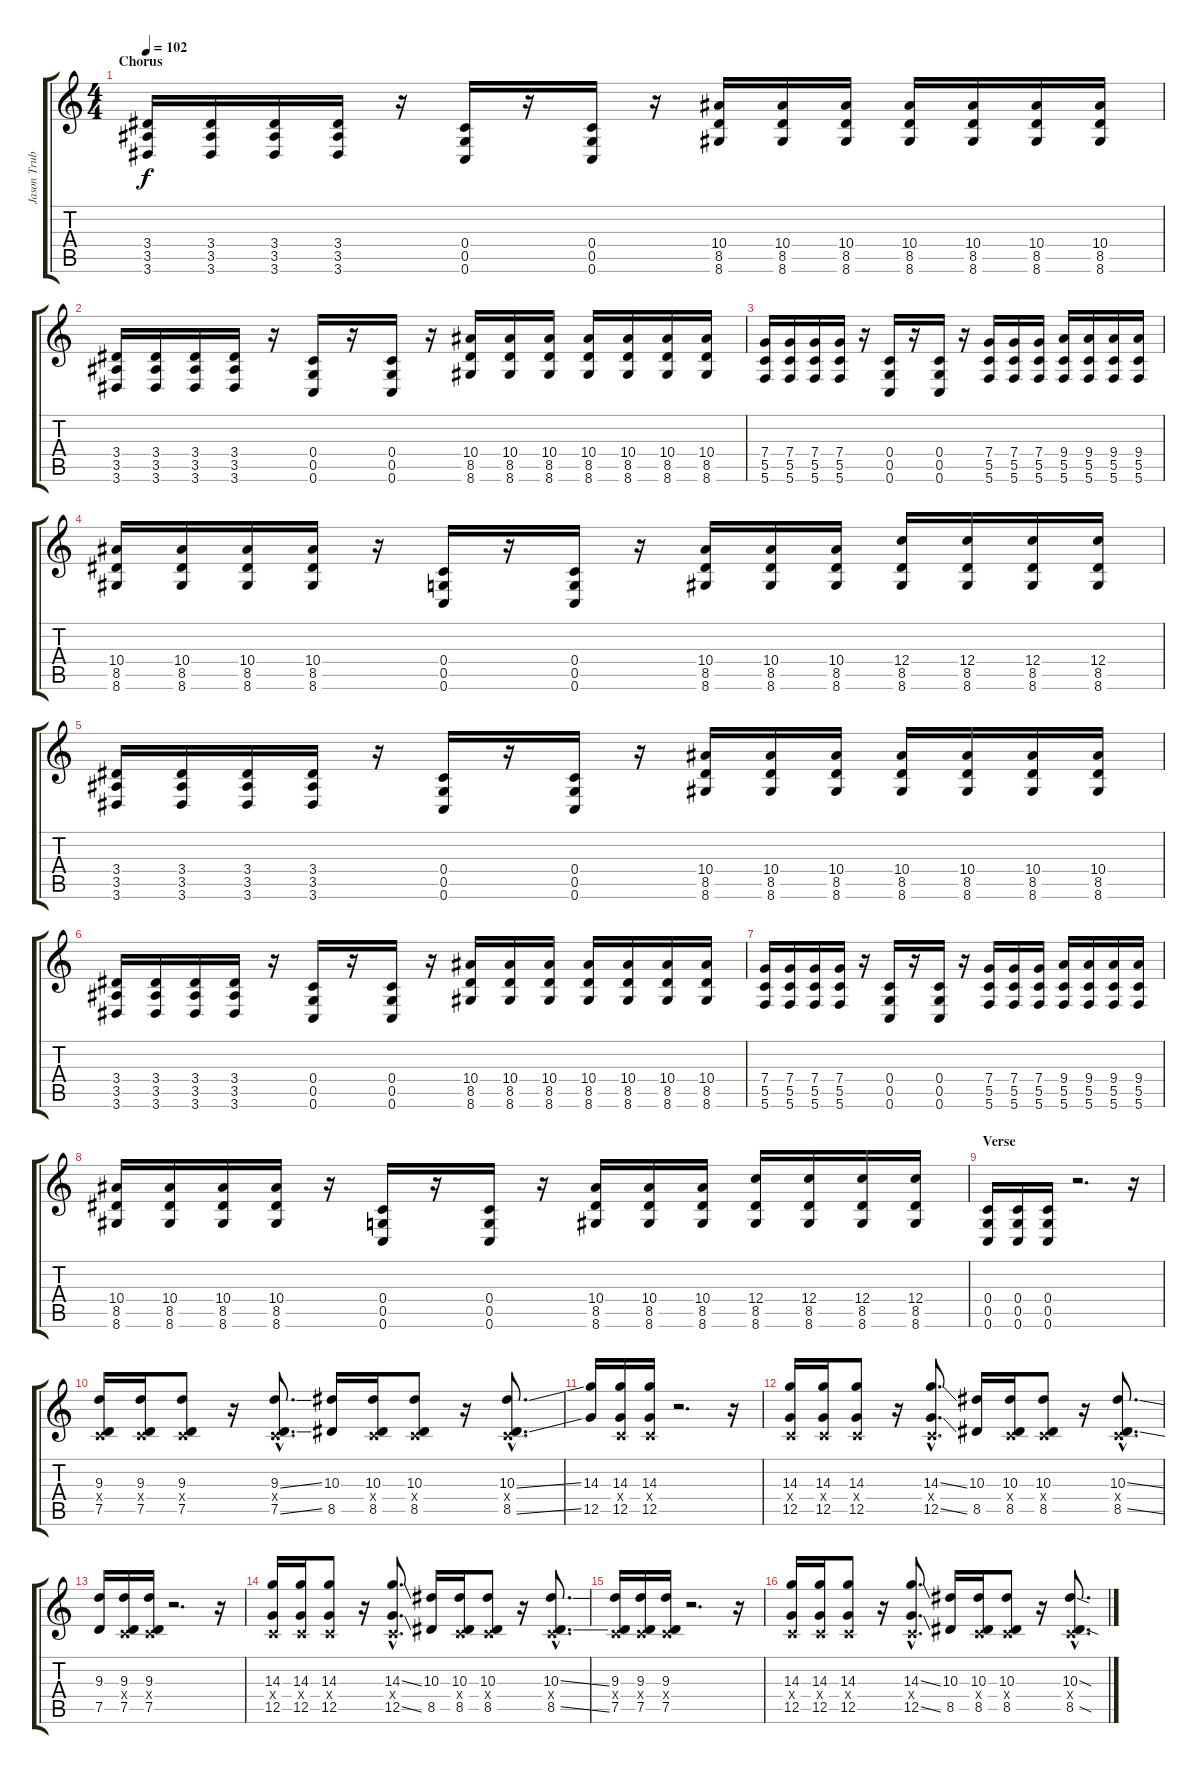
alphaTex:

\track ("Jason Trubi - Overlay Guitar" "Jason Trub") {instrument overdrivenguitar}
\staff {score tabs}
\tuning (D4 A3 F3 C3 G2 C2) {hide}
\ts (4 4)
\section ("" "Chorus")
\tempo 102
\clef g2
\ks c
(3.4 3.5 3.6).16{dy f} (3.4 3.5 3.6).16 (3.4 3.5 3.6).16 (3.4 3.5 3.6).16 r.16 (0.4 0.5 0.6).16 r.16 (0.4 0.5 0.6).16 r.16 (10.4 8.5 8.6).16 (10.4 8.5 8.6).16 (10.4 8.5 8.6).16 (10.4 8.5 8.6).16 (10.4 8.5 8.6).16 (10.4 8.5 8.6).16 (10.4 8.5 8.6).16 |
(3.4 3.5 3.6).16 (3.4 3.5 3.6).16 (3.4 3.5 3.6).16 (3.4 3.5 3.6).16 r.16 (0.4 0.5 0.6).16 r.16 (0.4 0.5 0.6).16 r.16 (10.4 8.5 8.6).16 (10.4 8.5 8.6).16 (10.4 8.5 8.6).16 (10.4 8.5 8.6).16 (10.4 8.5 8.6).16 (10.4 8.5 8.6).16 (10.4 8.5 8.6).16 |
(7.4 5.5 5.6).16 (7.4 5.5 5.6).16 (7.4 5.5 5.6).16 (7.4 5.5 5.6).16 r.16 (0.4 0.5 0.6).16 r.16 (0.4 0.5 0.6).16 r.16 (7.4 5.5 5.6).16 (7.4 5.5 5.6).16 (7.4 5.5 5.6).16 (9.4 5.5 5.6).16 (9.4 5.5 5.6).16 (9.4 5.5 5.6).16 (9.4 5.5 5.6).16 |
(10.4 8.5 8.6).16 (10.4 8.5 8.6).16 (10.4 8.5 8.6).16 (10.4 8.5 8.6).16 r.16 (0.4 0.5 0.6).16 r.16 (0.4 0.5 0.6).16 r.16 (10.4 8.5 8.6).16 (10.4 8.5 8.6).16 (10.4 8.5 8.6).16 (12.4 8.5 8.6).16 (12.4 8.5 8.6).16 (12.4 8.5 8.6).16 (12.4 8.5 8.6).16 |
(3.4 3.5 3.6).16 (3.4 3.5 3.6).16 (3.4 3.5 3.6).16 (3.4 3.5 3.6).16 r.16 (0.4 0.5 0.6).16 r.16 (0.4 0.5 0.6).16 r.16 (10.4 8.5 8.6).16 (10.4 8.5 8.6).16 (10.4 8.5 8.6).16 (10.4 8.5 8.6).16 (10.4 8.5 8.6).16 (10.4 8.5 8.6).16 (10.4 8.5 8.6).16 |
(3.4 3.5 3.6).16 (3.4 3.5 3.6).16 (3.4 3.5 3.6).16 (3.4 3.5 3.6).16 r.16 (0.4 0.5 0.6).16 r.16 (0.4 0.5 0.6).16 r.16 (10.4 8.5 8.6).16 (10.4 8.5 8.6).16 (10.4 8.5 8.6).16 (10.4 8.5 8.6).16 (10.4 8.5 8.6).16 (10.4 8.5 8.6).16 (10.4 8.5 8.6).16 |
(7.4 5.5 5.6).16 (7.4 5.5 5.6).16 (7.4 5.5 5.6).16 (7.4 5.5 5.6).16 r.16 (0.4 0.5 0.6).16 r.16 (0.4 0.5 0.6).16 r.16 (7.4 5.5 5.6).16 (7.4 5.5 5.6).16 (7.4 5.5 5.6).16 (9.4 5.5 5.6).16 (9.4 5.5 5.6).16 (9.4 5.5 5.6).16 (9.4 5.5 5.6).16 |
(10.4 8.5 8.6).16 (10.4 8.5 8.6).16 (10.4 8.5 8.6).16 (10.4 8.5 8.6).16 r.16 (0.4 0.5 0.6).16 r.16 (0.4 0.5 0.6).16 r.16 (10.4 8.5 8.6).16 (10.4 8.5 8.6).16 (10.4 8.5 8.6).16 (12.4 8.5 8.6).16 (12.4 8.5 8.6).16 (12.4 8.5 8.6).16 (12.4 8.5 8.6).16 |
\section ("" "Verse")
(0.4 0.5 0.6).16 (0.4 0.5 0.6).16 (0.4 0.5 0.6).16 r.2{d} r.16 |
(9.3 0.4{x} 7.5).16 (9.3 0.4{x} 7.5).16 (9.3 0.4{x} 7.5).8 r.16 (9.3{ss hac} 0.4{hac x} 7.5{ss hac}).8{d} (10.3 8.5).16 (10.3 0.4{x} 8.5).16 (10.3 0.4{x} 8.5).8 r.16 (10.3{ss hac} 0.4{hac x} 8.5{ss hac}).8{d} |
(14.3 12.5).16 (14.3 0.4{x} 12.5).16 (14.3 0.4{x} 12.5).16 r.2{d} r.16 |
(14.3 0.4{x} 12.5).16 (14.3 0.4{x} 12.5).16 (14.3 0.4{x} 12.5).8 r.16 (14.3{ss hac} 0.4{hac x} 12.5{ss hac}).8{d} (10.3 8.5).16 (10.3 0.4{x} 8.5).16 (10.3 0.4{x} 8.5).8 r.16 (10.3{ss hac} 0.4{hac x} 8.5{ss hac}).8{d} |
(9.3 7.5).16 (9.3 0.4{x} 7.5).16 (9.3 0.4{x} 7.5).16 r.2{d} r.16 |
(14.3 0.4{x} 12.5).16 (14.3 0.4{x} 12.5).16 (14.3 0.4{x} 12.5).8 r.16 (14.3{ss hac} 0.4{hac x} 12.5{ss hac}).8{d} (10.3 8.5).16 (10.3 0.4{x} 8.5).16 (10.3 0.4{x} 8.5).8 r.16 (10.3{ss hac} 0.4{hac x} 8.5{ss hac}).8{d} |
(9.3 0.4{x} 7.5).16 (9.3 0.4{x} 7.5).16 (9.3 0.4{x} 7.5).16 r.2{d} r.16 |
(14.3 0.4{x} 12.5).16 (14.3 0.4{x} 12.5).16 (14.3 0.4{x} 12.5).8 r.16 (14.3{ss hac} 0.4{hac x} 12.5{ss hac}).8{d} (10.3 8.5).16 (10.3 0.4{x} 8.5).16 (10.3 0.4{x} 8.5).8 r.16 (10.3{sod hac} 0.4{hac x} 8.5{sod hac}).8{d}
